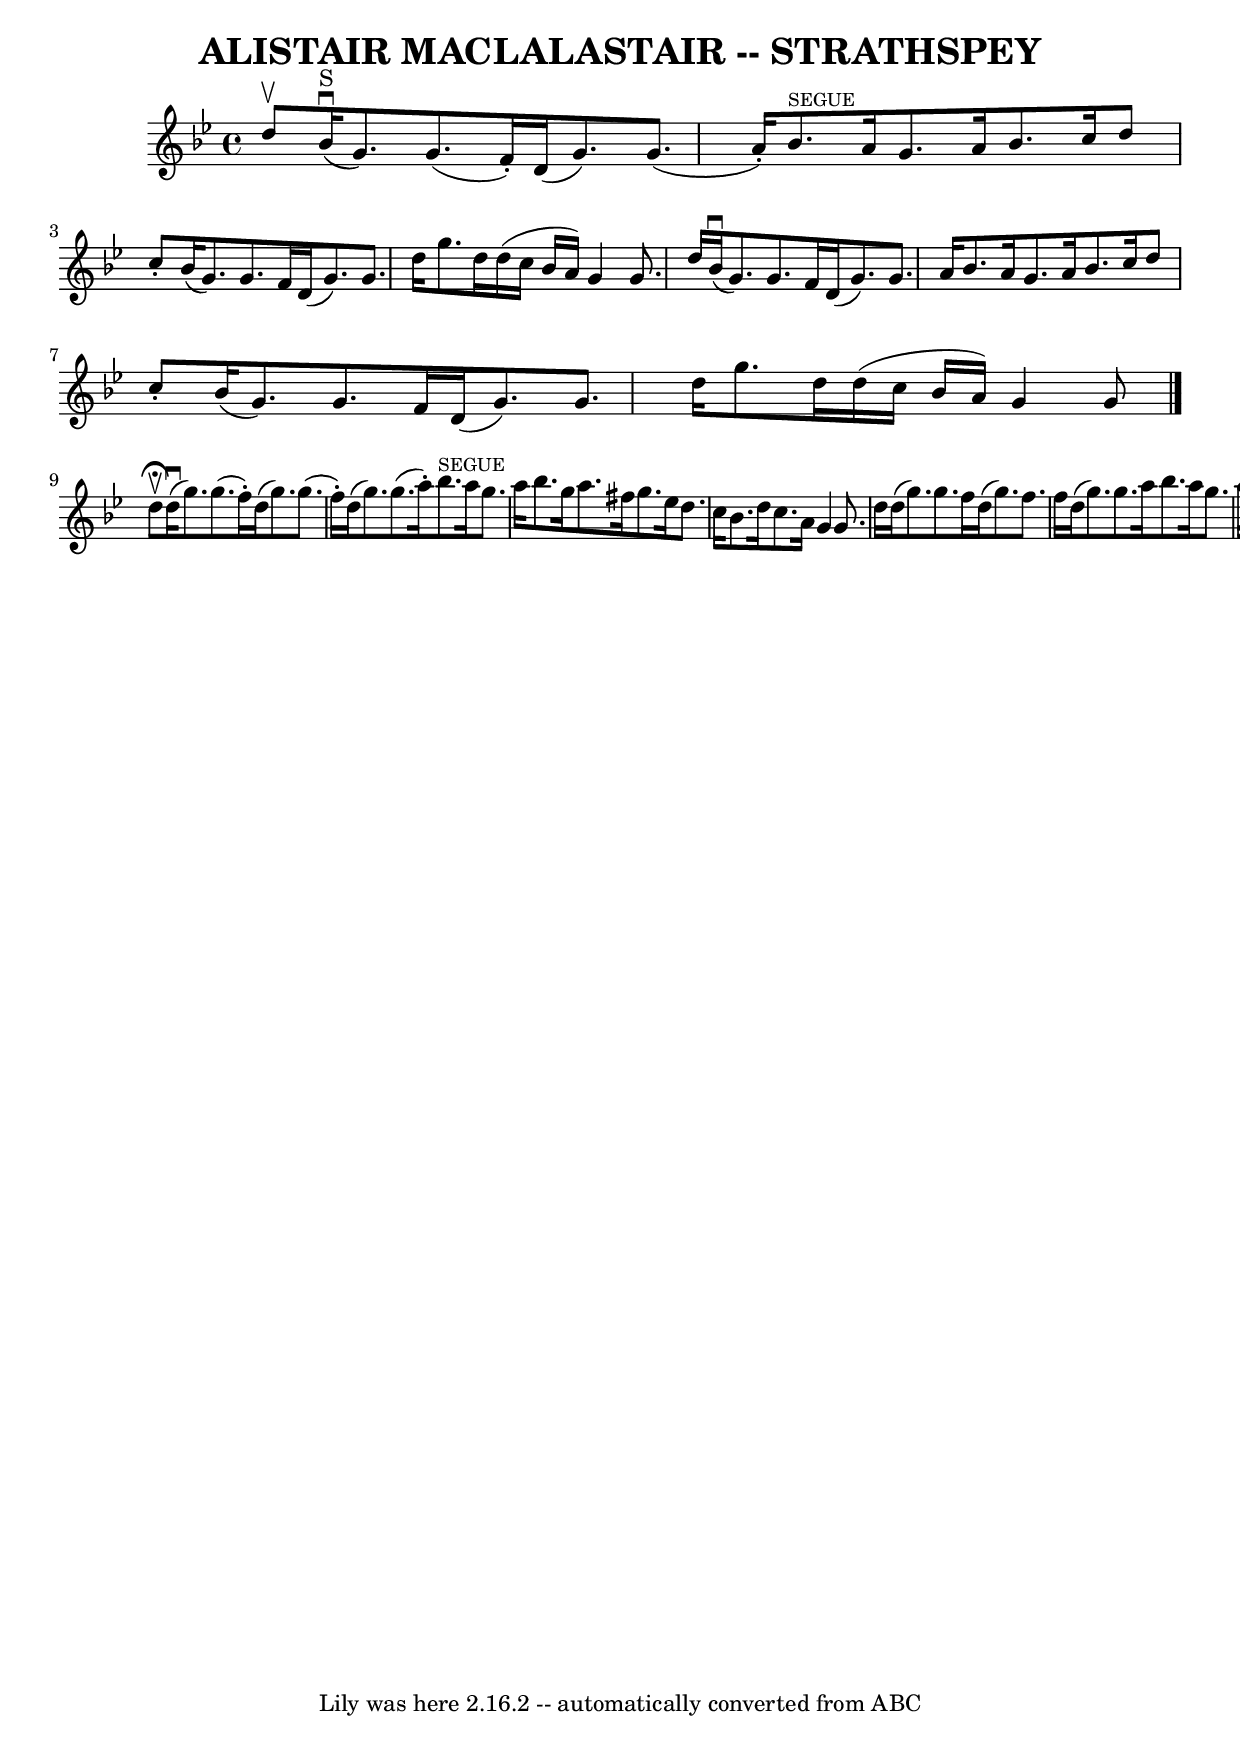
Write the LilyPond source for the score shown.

\version "2.16.2"
\include "Mammoth.ily"
\header {
  %% book = "Ryan's Mammoth Collection of Fiddle Tunes"
  crossRefNumber = "1"
  footnotes = ""
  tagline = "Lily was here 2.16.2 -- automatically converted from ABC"
  title = "ALISTAIR MACLALASTAIR -- STRATHSPEY"

}
voicedefault =  {


  \override Staff.TimeSignature #'style = #'C
  \time 4/4
  \key g \minor
  d''8^\upbow         |
  bes'16^"S"(^\downbow g'8.) g'8. (f'16-.) d'16 (g'8.) g'8. (
  a'16-.)   |
  bes'8.^\segue a'16 g'8. a'16 bes'8.
  c''16 d''8 c''8-.       |
  bes'16 (g'8.) g'8. f'16
  d'16 (g'8.) g'8. d''16    |
  g''8. d''16 d''16 (
  c''16 bes'16 a'16) g'4 g'8. d''16    | |

  bes'16 (^\downbow g'8.) g'8. f'16 d'16 (g'8.) g'8. a'16 |
  bes'8. a'16 g'8. a'16 bes'8. c''16 d''8 c''8-.       |
  bes'16 (g'8.) g'8. f'16 d'16 (g'8.)
  g'8. d''16    |
  g''8. d''16 d''16 (c''16 bes'16 a'16) g'4 g'8    \bar "|." d''8^\fermata^\upbow       |

  d''16 (^\downbow g''8.) g''8. (f''16-.) d''16 (g''8.)
  g''8. (f''16-.)   |
  d''16 (g''8.) g''8. (a''16-.)
  bes''8.^\segue a''16 g''8. a''16        |
  bes''8.
  g''16 a''8. fis''16 g''8. ees''16 d''8. c''16    |

  bes'8. d''16 c''8. a'16 g'4 g'8. d''16    |
 |
  d''16 (g''8.) g''8. f''16 d''16 (g''8.) f''8.
  f''16    |
  d''16 (g''8.) g''8. a''16 bes''8. a''16
  g''8. a''16        |
  bes''8. g''16 a''8. fis''16
  g''8. d''16 f''!8. d''16    |
  c''16 (f'8.) f'8.
  a'16 c''4 d''8.^"D.S."(c''16)     \bar "|."

}

\score{
  <<

    \context Staff="default"
    {
      \voicedefault
      
    }

  >>
  \layout {
    
  }
  \midi {
  }

}
